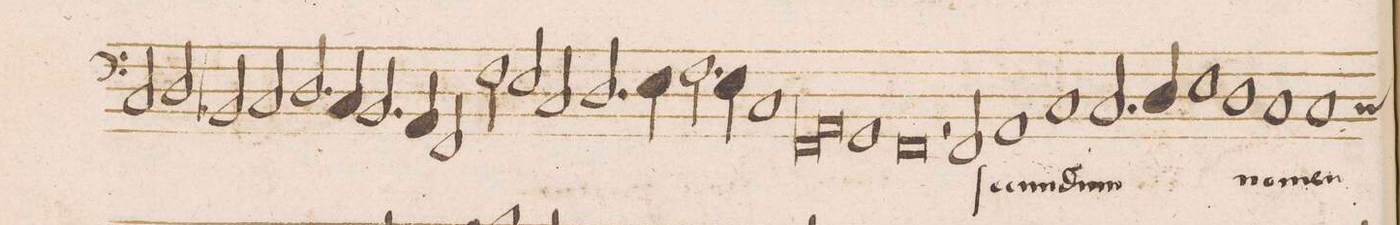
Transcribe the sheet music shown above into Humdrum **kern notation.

**kern	**text
*I"BASVS	*
*clefF4	*
*k[]	*
*met(C|)	*
*M2/1	*
2C/	.
2D/	.
=26-	=26-
2BB-X/	.
2C/	.
2.D/	.
4C/	.
=27-	=27-
2.BB-/	.
4AA/	.
2FF/	.
2F\	.
=28-	=28-
2E/	.
2C/	.
2.D/	.
4E\	.
=29-	=29-
2.F\	.
4E\	.
1C	.
=30-	=30-
*lig	*
1FF	.
1AA	.
*Xlig	*
=31-	=31-
1GG	.
0FF	.
=32-	=32-
2r	.
2FF/	ſe-
=33-	=33-
1AA	-cun-
1C	.
=34-	=34-
2.C/	-dum
4D/	.
1E	.
=35-	=35-
1D	.
1C	no-
=36-	=36-
*custos:C	*
1C	-men
*-	*-
